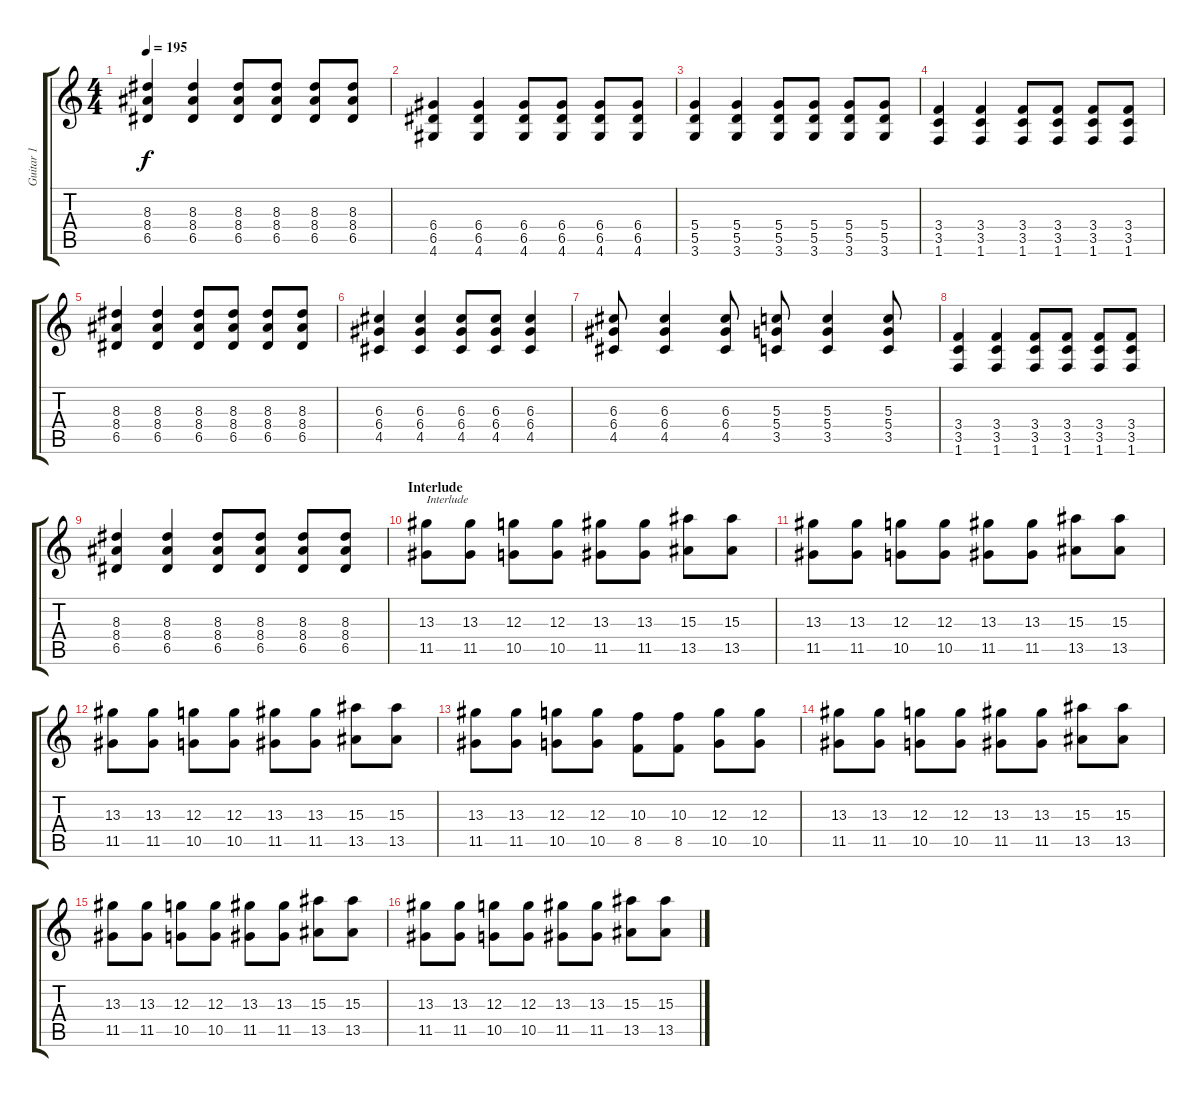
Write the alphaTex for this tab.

\track ("Guitar 1" "Guitar 1") {instrument distortionguitar}
\staff {score tabs}
\tuning (E4 B3 G3 D3 A2 E2) {hide}
\ts (4 4)
\tempo 195
\clef g2
\ks c
(8.3 8.4 6.5).4{dy f} (8.3 8.4 6.5).4 (8.3 8.4 6.5).8 (8.3 8.4 6.5).8 (8.3 8.4 6.5).8 (8.3 8.4 6.5).8 |
(6.4 6.5 4.6).4 (6.4 6.5 4.6).4 (6.4 6.5 4.6).8 (6.4 6.5 4.6).8 (6.4 6.5 4.6).8 (6.4 6.5 4.6).8 |
(5.4 5.5 3.6).4 (5.4 5.5 3.6).4 (5.4 5.5 3.6).8 (5.4 5.5 3.6).8 (5.4 5.5 3.6).8 (5.4 5.5 3.6).8 |
(3.4 3.5 1.6).4 (3.4 3.5 1.6).4 (3.4 3.5 1.6).8 (3.4 3.5 1.6).8 (3.4 3.5 1.6).8 (3.4 3.5 1.6).8 |
(8.3 8.4 6.5).4 (8.3 8.4 6.5).4 (8.3 8.4 6.5).8 (8.3 8.4 6.5).8 (8.3 8.4 6.5).8 (8.3 8.4 6.5).8 |
(6.3 6.4 4.5).4 (6.3 6.4 4.5).4 (6.3 6.4 4.5).8 (6.3 6.4 4.5).8 (6.3 6.4 4.5).4 |
(6.3 6.4 4.5).8 (6.3 6.4 4.5).4 (6.3 6.4 4.5).8 (5.3 5.4 3.5).8 (5.3 5.4 3.5).4 (5.3 5.4 3.5).8 |
(3.4 3.5 1.6).4 (3.4 3.5 1.6).4 (3.4 3.5 1.6).8 (3.4 3.5 1.6).8 (3.4 3.5 1.6).8 (3.4 3.5 1.6).8 |
(8.3 8.4 6.5).4 (8.3 8.4 6.5).4 (8.3 8.4 6.5).8 (8.3 8.4 6.5).8 (8.3 8.4 6.5).8 (8.3 8.4 6.5).8 |
\section ("" "Interlude")
(13.3 11.5).8{txt "Interlude"} (13.3 11.5).8 (12.3 10.5).8 (12.3 10.5).8 (13.3 11.5).8 (13.3 11.5).8 (15.3 13.5).8 (15.3 13.5).8 |
(13.3 11.5).8 (13.3 11.5).8 (12.3 10.5).8 (12.3 10.5).8 (13.3 11.5).8 (13.3 11.5).8 (15.3 13.5).8 (15.3 13.5).8 |
(13.3 11.5).8 (13.3 11.5).8 (12.3 10.5).8 (12.3 10.5).8 (13.3 11.5).8 (13.3 11.5).8 (15.3 13.5).8 (15.3 13.5).8 |
(13.3 11.5).8 (13.3 11.5).8 (12.3 10.5).8 (12.3 10.5).8 (10.3 8.5).8 (10.3 8.5).8 (12.3 10.5).8 (12.3 10.5).8 |
(13.3 11.5).8 (13.3 11.5).8 (12.3 10.5).8 (12.3 10.5).8 (13.3 11.5).8 (13.3 11.5).8 (15.3 13.5).8 (15.3 13.5).8 |
(13.3 11.5).8 (13.3 11.5).8 (12.3 10.5).8 (12.3 10.5).8 (13.3 11.5).8 (13.3 11.5).8 (15.3 13.5).8 (15.3 13.5).8 |
(13.3 11.5).8 (13.3 11.5).8 (12.3 10.5).8 (12.3 10.5).8 (13.3 11.5).8 (13.3 11.5).8 (15.3 13.5).8 (15.3 13.5).8
